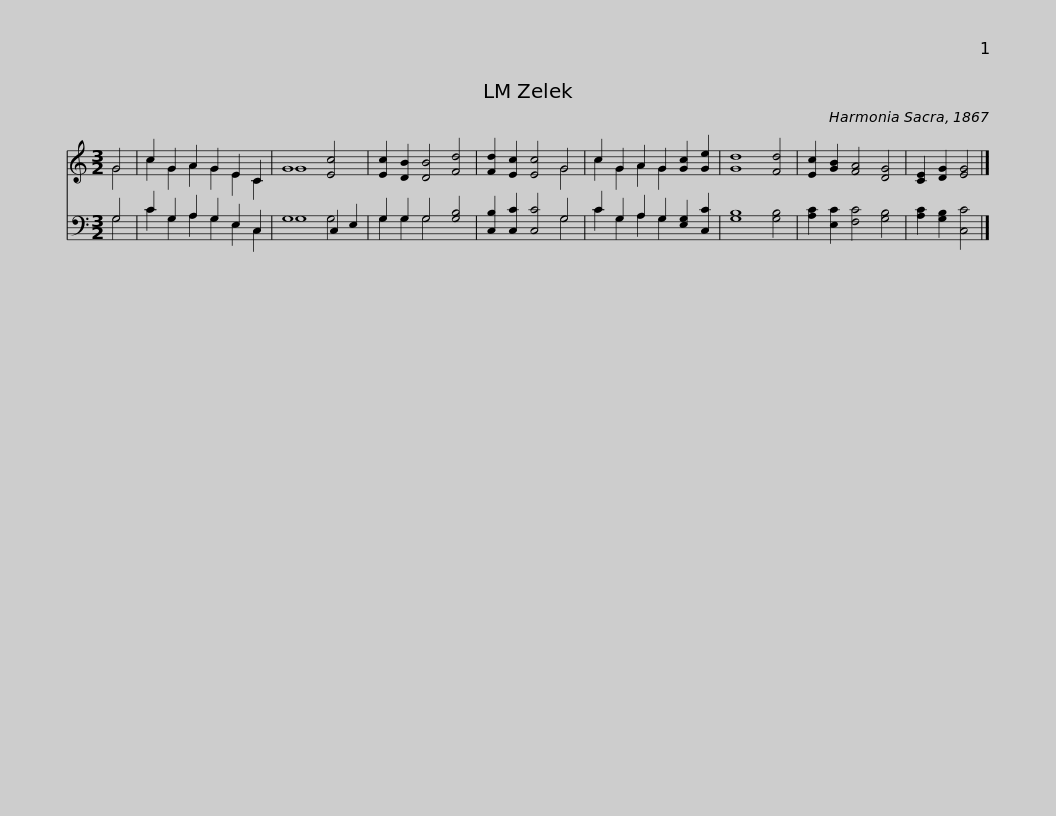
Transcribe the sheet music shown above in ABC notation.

X:1
%%score ( 1 2 ) ( 3 4 )
L:1/8
M:3/2
I:linebreak $
K:C
V:1 treble
V:2 treble
V:3 bass
V:4 bass
V:1
 G4 | c2 G2 A2 G2 E2 C2 | G8 [Ec]4 | [Ec]2 [DB]2 [DB]4 [Fd]4 | [Fd]2 [Ec]2 [Ec]4 G4 |$ %5
 c2 G2 A2 G2 [Gc]2 [Ge]2 | [Gd]8 [Fd]4 | [Ec]2 [GB]2 [FA]4 [DG]4 | [CE]2 [DG]2 [EG]4 |] %9
V:2
 G4 | c2 G2 A2 G2 E2 C2 | G8 x4 | x12 | x8 G4 |$ %5
 c2 G2 A2 G2 x4 | x12 | x12 | x8 |] %9
V:3
 G,4 | C2 G,2 A,2 G,2 E,2 C,2 | G,8 C,2 E,2 | G,2 G,2 G,4 [G,B,]4 | [C,B,]2 [C,C]2 [C,C]4 G,4 |$ %5
 C2 G,2 A,2 G,2 [E,G,]2 [C,C]2 | [G,B,]8 [G,B,]4 | [A,C]2 [E,C]2 [F,C]4 [G,B,]4 | [A,C]2 [G,B,]2 [C,C]4 |] %9
V:4
 G,4 | C2 G,2 A,2 G,2 E,2 C,2 | G,8 G,4 | G,2 G,2 G,4 x4 | x8 G,4 |$ %5
 C2 G,2 A,2 G,2 x4 | x12 | x12 | x8 |] %9
